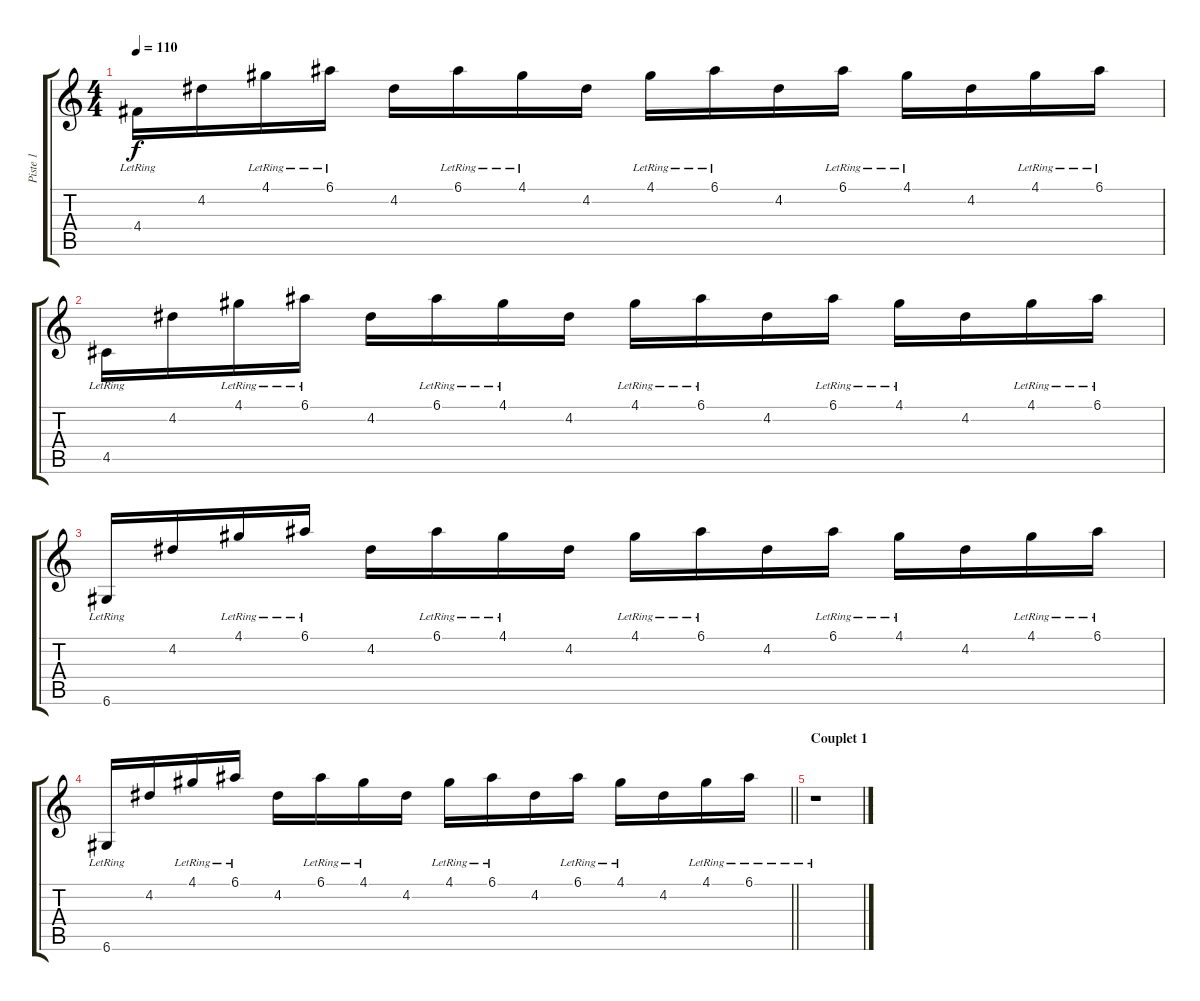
\track ("Piste 1" "Piste 1") {instrument overdrivenguitar}
\staff {score tabs}
\tuning (E4 B3 G3 D3 A2 D2) {hide}
\ts (4 4)
\tempo 110
\clef g2
\ks c
4.4{lr}.16{dy f} 4.2.16 4.1{lr}.16 6.1{lr}.16 4.2.16 6.1{lr}.16 4.1{lr}.16 4.2.16 4.1{lr}.16 6.1{lr}.16 4.2.16 6.1{lr}.16 4.1{lr}.16 4.2.16 4.1{lr}.16 6.1{lr}.16 |
4.5{lr}.16 4.2.16 4.1{lr}.16 6.1{lr}.16 4.2.16 6.1{lr}.16 4.1{lr}.16 4.2.16 4.1{lr}.16 6.1{lr}.16 4.2.16 6.1{lr}.16 4.1{lr}.16 4.2.16 4.1{lr}.16 6.1{lr}.16 |
6.6{lr}.16 4.2.16 4.1{lr}.16 6.1{lr}.16 4.2.16 6.1{lr}.16 4.1{lr}.16 4.2.16 4.1{lr}.16 6.1{lr}.16 4.2.16 6.1{lr}.16 4.1{lr}.16 4.2.16 4.1{lr}.16 6.1{lr}.16 |
\barLineRight lightlight
6.6{lr}.16 4.2.16 4.1{lr}.16 6.1{lr}.16 4.2.16 6.1{lr}.16 4.1{lr}.16 4.2.16 4.1{lr}.16 6.1{lr}.16 4.2.16 6.1{lr}.16 4.1{lr}.16 4.2.16 4.1{lr}.16 6.1{lr}.16 |
\section ("" "Couplet 1")
r.1
